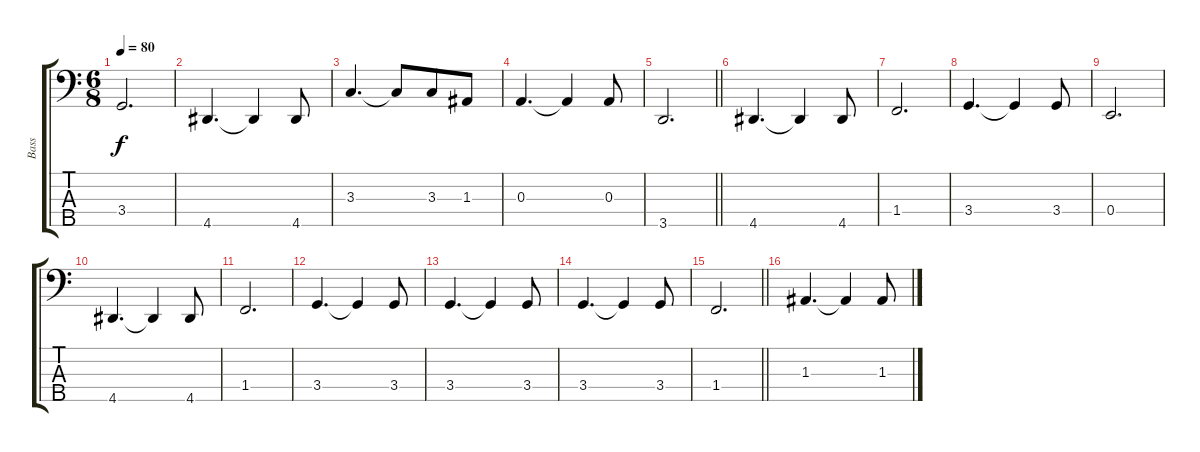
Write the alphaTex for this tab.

\track ("Bass" "Bass") {instrument electricbassfinger}
\staff {score tabs}
\tuning (G2 D2 A1 E1 B0) {hide}
\ts (6 8)
\tempo 80
\clef f4
\ks c
3.4.2{d dy f} |
4.5.4{d} 4.5{t}.4 4.5.8 |
3.3.4{d} 3.3{t}.8 3.3.8 1.3.8 |
0.3.4{d} 0.3{t}.4 0.3.8 |
\barLineRight lightlight
3.5.2{d} |
4.5.4{d} 4.5{t}.4 4.5.8 |
1.4.2{d} |
3.4.4{d} 3.4{t}.4 3.4.8 |
0.4.2{d} |
4.5.4{d} 4.5{t}.4 4.5.8 |
1.4.2{d} |
3.4.4{d} 3.4{t}.4 3.4.8 |
3.4.4{d} 3.4{t}.4 3.4.8 |
3.4.4{d} 3.4{t}.4 3.4.8 |
\barLineRight lightlight
1.4.2{d} |
1.3.4{d} 1.3{t}.4 1.3.8
